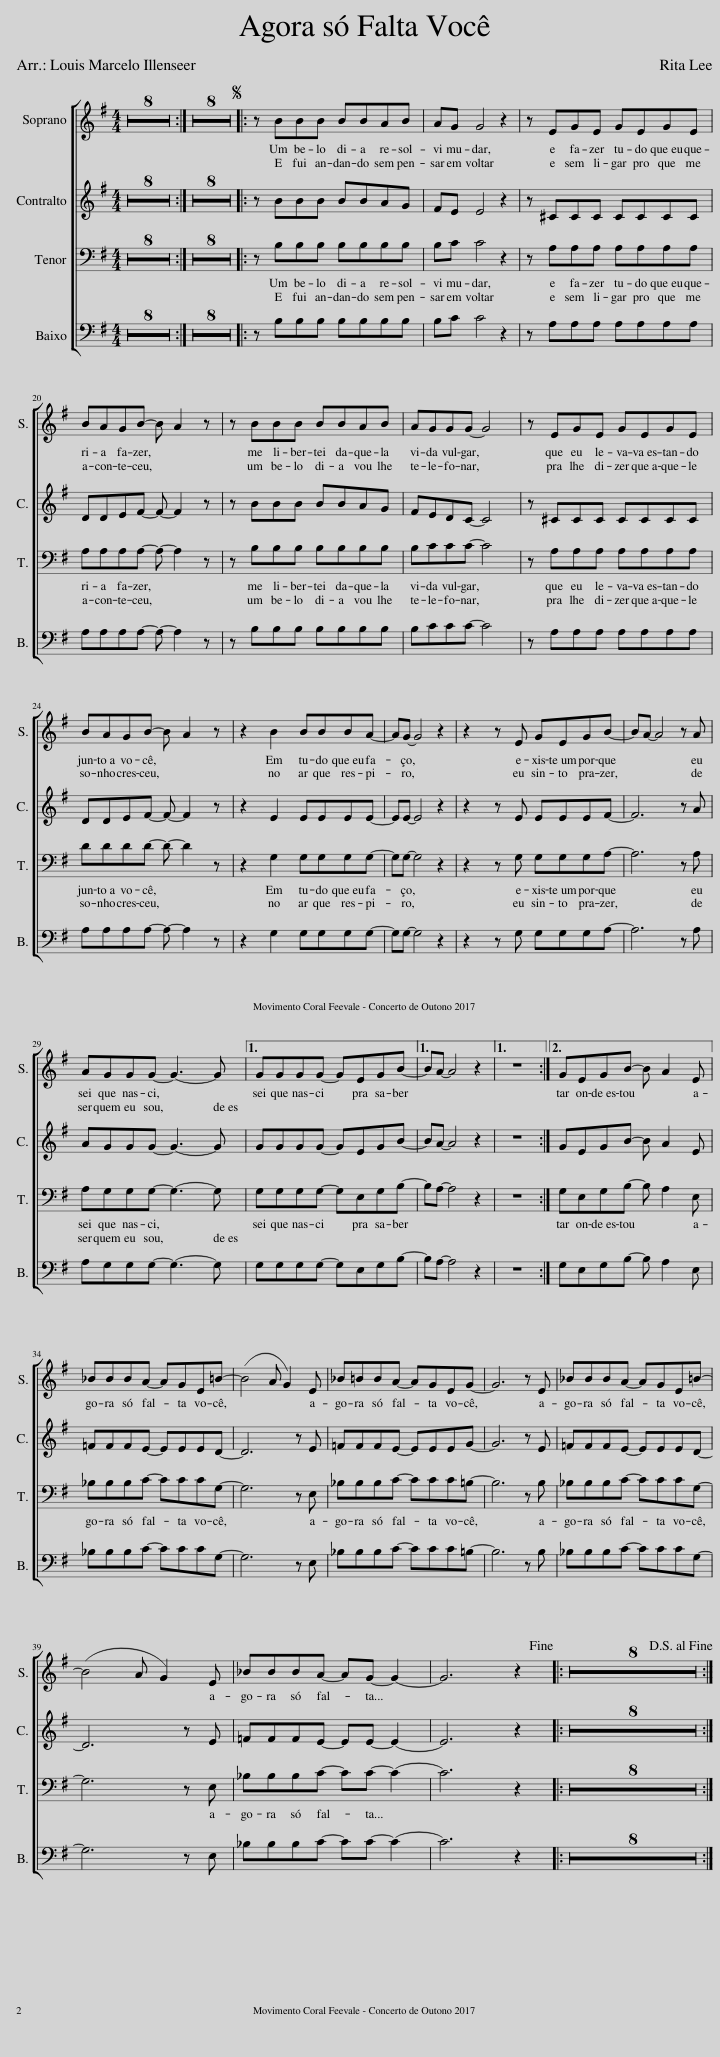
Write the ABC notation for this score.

X:1
%%score [ 1 2 3 4 ]
L:1/8
M:4/4
I:linebreak $
K:G
V:1 treble
V:2 treble
V:3 bass
V:4 bass
V:1
 z8 | z8 | z8 | z8 | z8 | %5
 z8 | z8 | z8 :| z8 | z8 | %10
 z8 | z8 | z8 | z8 | z8 | %15
 z8 |:S z BBB BBAB | AG G4 z2 | z EGE GEGE |$ BAGB- B A2 z | %20
 z BBB BBAB | AGGG- G4 | z EGE GEGE |$ BAGB- B A2 z | z2 B2 BBBA- | %25
 AG- G4 z2 | z2 z E GEGB- | BA- A4 z A |$ AGGG- G3- G |1 GGGG- GEGB- ||1 %30
 BA- A4 z2 ||1 z8 :|2 GEGB- B A2 E ||$ _BBBA- AGE=B- | (B4 A G2) E | %35
 _B=BBA- AGEG- | G6 z E | _BBBA- AGE=B- |$ (B4 A G2) E | _BBBA- AG- G2- | %40
 G6 z2!fine! |: z8 | z8 | z8 | z8 | %45
 z8 | z8 | z8 | z8!D.S.! :| %49
V:2
 z8 | z8 | z8 | z8 | z8 | %5
 z8 | z8 | z8 :| z8 | z8 | %10
 z8 | z8 | z8 | z8 | z8 | %15
 z8 |: z BBB BBAG | FE E4 z2 | z ^CCC CCCC |$ DDEF- F- F2 z | %20
 z BBB BBAG | FEDC- C4 | z ^CCC CCCC |$ DDEF- F- F2 z | z2 E2 EEEE- | %25
 EE- E4 z2 | z2 z E EEEF- | F6 z A |$ AGGG- G3- G |1 GGGG- GEGB- ||1 %30
 BA- A4 z2 ||1 z8 :|2 GEGB- B A2 E ||$ =FFFE- EEED- | D6 z E | %35
 =FFFE- EEEG- | G6 z E | =FFFE- EEED- |$ D6 z E | =FFFE- EE- E2- | %40
 E6 z2 |: z8 | z8 | z8 | z8 | %45
 z8 | z8 | z8 | z8 :| %49
V:3
 z8 | z8 | z8 | z8 | z8 | %5
 z8 | z8 | z8 :| z8 | z8 | %10
 z8 | z8 | z8 | z8 | z8 | %15
 z8 |: z B,B,B, B,B,B,B, | B,C C4 z2 | z A,A,A, A,A,A,A, |$ A,A,A,A,- A,- A,2 z | %20
 z B,B,B, B,B,B,B, | B,CCC- C4 | z A,A,A, A,A,A,A, |$ DDDD- D- D2 z | z2 G,2 G,G,G,G,- | %25
 G,G,- G,4 z2 | z2 z G, G,G,G,A,- | A,6 z A, |$ A,G,G,G,- G,3- G, |1 G,G,G,G,- G,E,G,B,- ||1 %30
 B,A,- A,4 z2 ||1 z8 :|2 G,E,G,B,- B, A,2 E, ||$ _B,B,B,C- CCCG,- | G,6 z E, | %35
 _B,B,B,C- CCC=B,- | B,6 z B, | _B,B,B,C- CCCG,- |$ G,6 z E, | _B,B,B,C- CC- C2- | %40
 C6 z2 |: z8 | z8 | z8 | z8 | %45
 z8 | z8 | z8 | z8 :| %49
V:4
 z8 | z8 | z8 | z8 | z8 | %5
 z8 | z8 | z8 :| z8 | z8 | %10
 z8 | z8 | z8 | z8 | z8 | %15
 z8 |: z B,B,B, B,B,B,B, | B,C C4 z2 | z A,A,A, A,A,A,A, |$ A,A,A,A,- A,- A,2 z | %20
 z B,B,B, B,B,B,B, | B,CCC- C4 | z A,A,A, A,A,A,A, |$ A,A,A,A,- A,- A,2 z | z2 G,2 G,G,G,G,- | %25
 G,G,- G,4 z2 | z2 z G, G,G,G,A,- | A,6 z A, |$ A,G,G,G,- G,3- G, |1 G,G,G,G,- G,E,G,B,- ||1 %30
 B,A,- A,4 z2 ||1 z8 :|2 G,E,G,B,- B, A,2 E, ||$ _B,B,B,C- CCCG,- | G,6 z E, | %35
 _B,B,B,C- CCC=B,- | B,6 z B, | _B,B,B,C- CCCG,- |$ G,6 z E, | _B,B,B,C- CC- C2- | %40
 C6 z2 |: z8 | z8 | z8 | z8 | %45
 z8 | z8 | z8 | z8 :| %49
